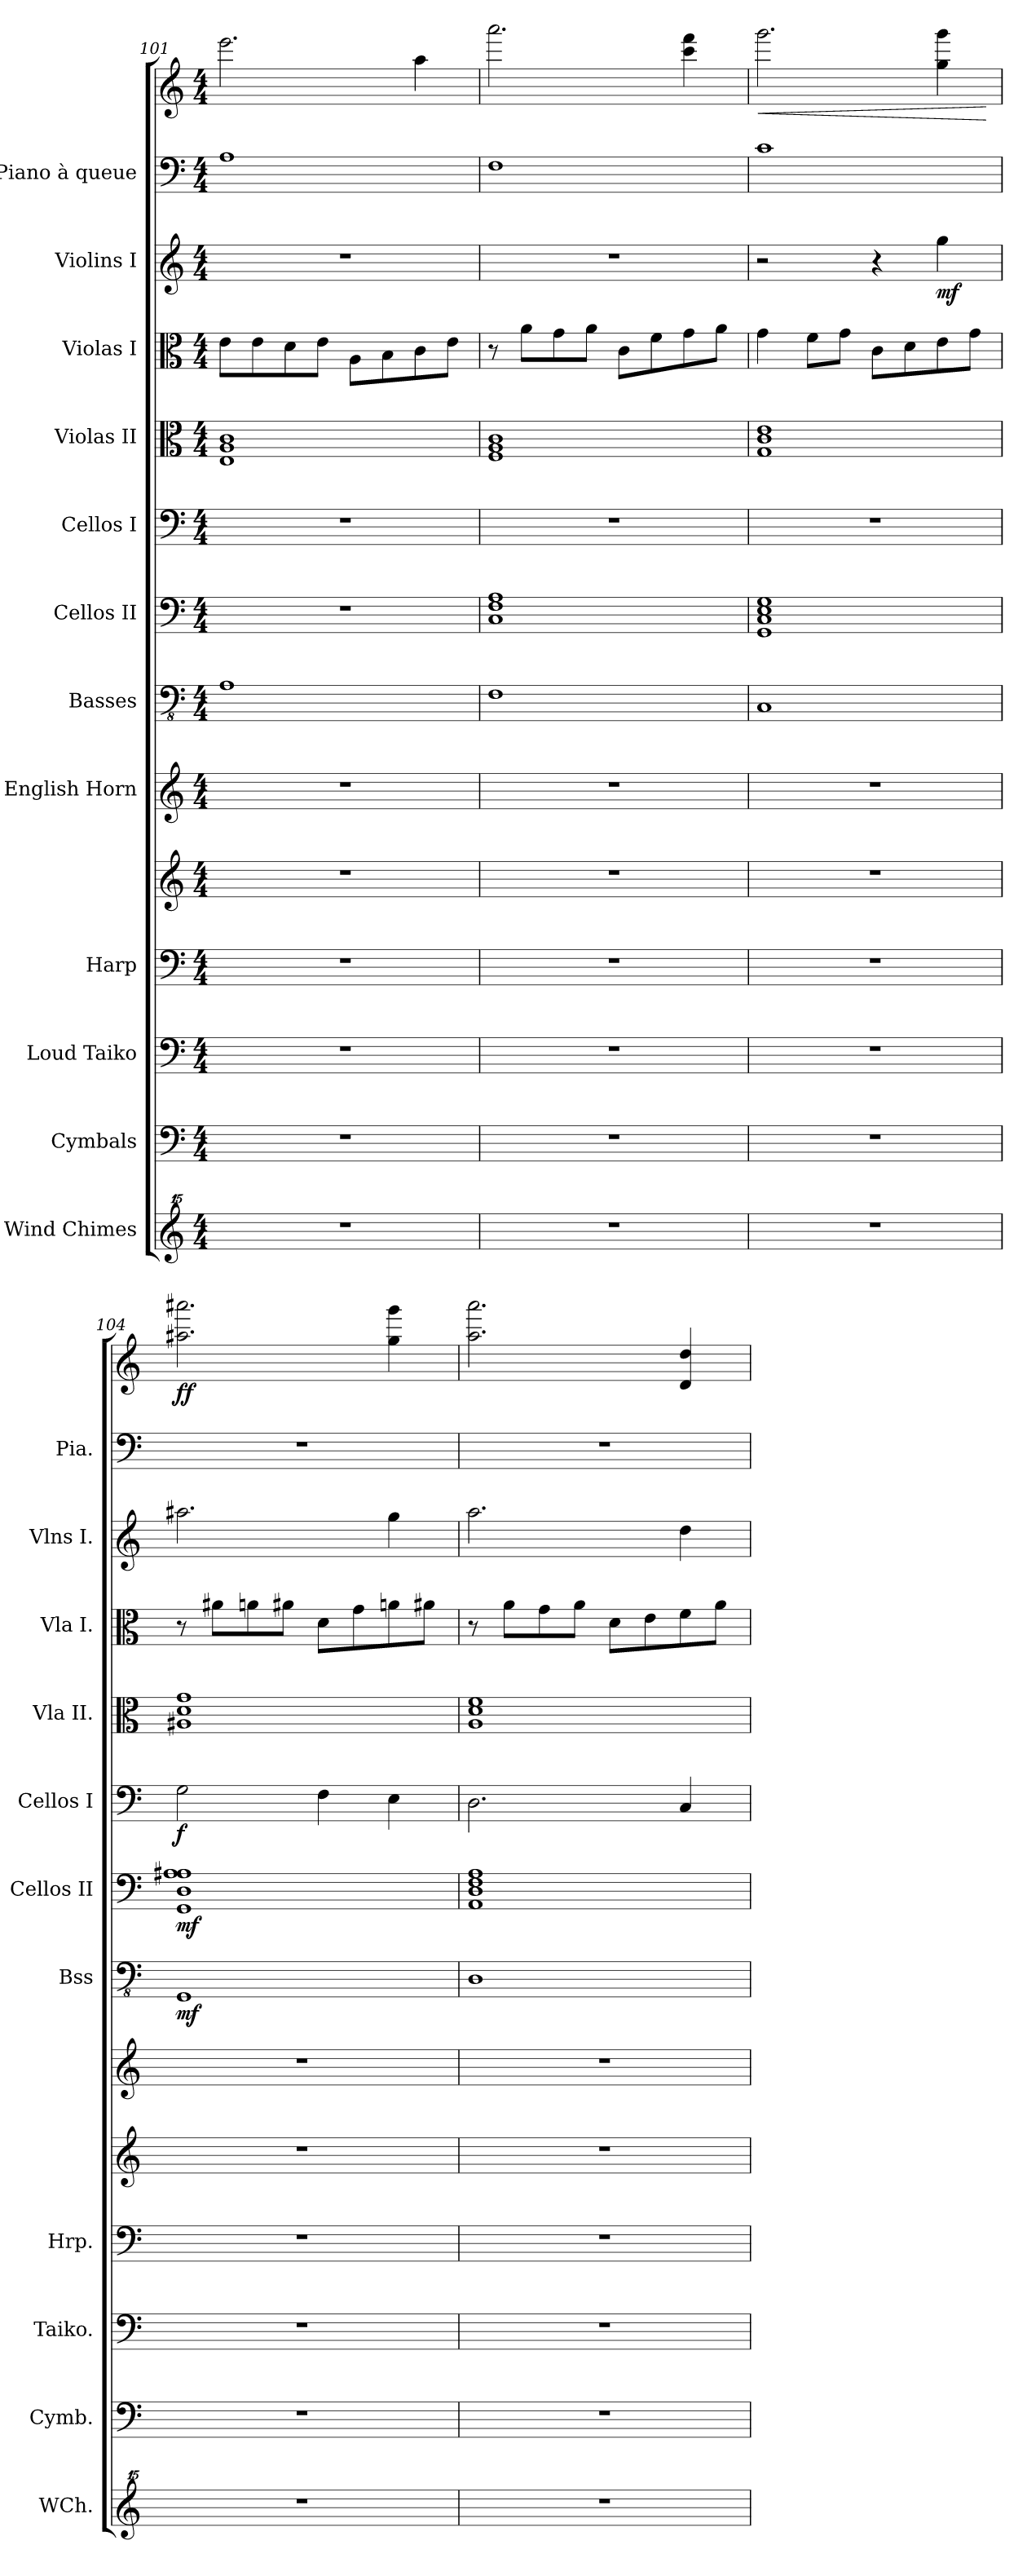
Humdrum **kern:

**kern	**kern	**kern	**kern	**kern	**kern	**kern	**dynam	**kern	**dynam	**kern	**dynam	**kern	**kern	**kern	**dynam	**kern	**kern	**dynam
*part12	*part11	*part10	*part9	*part9	*part8	*part7	*part7	*part6	*part6	*part5	*part5	*part4	*part3	*part2	*part2	*part1	*part1	*part1
*staff14	*staff13	*staff12	*staff11	*staff10	*staff9	*staff8	*staff8	*staff7	*staff7	*staff6	*staff6	*staff5	*staff4	*staff3	*staff3	*staff2	*staff1	*staff1/2
*I"Wind Chimes	*I"Cymbals	*I"Loud Taiko	*I"Harp	*	*I"English Horn	*I"Basses	*	*I"Cellos II	*	*I"Cellos I	*	*I"Violas II	*I"Violas I	*I"Violins I	*	*I"Piano à queue	*	*
*I'WCh.	*I'Cymb.	*I'Taiko.	*I'Hrp.	*	*	*I'Bss	*	*I'Cellos II	*	*I'Cellos I	*	*I'Vla II.	*I'Vla I.	*I'Vlns I.	*	*I'Pia.	*	*
!!LO:PB:g=z
*clefG^^2	*clefF4	*clefF4	*clefF4	*clefG2	*clefG2	*clefFv4	*	*clefF4	*	*clefF4	*	*clefC3	*clefC3	*clefG2	*	*clefF4	*clefG2	*
*k[]	*k[]	*k[]	*k[]	*k[]	*k[]	*k[]	*	*k[]	*	*k[]	*	*k[]	*k[]	*k[]	*	*k[]	*k[]	*
*M4/4	*M4/4	*M4/4	*M4/4	*M4/4	*M4/4	*M4/4	*	*M4/4	*	*M4/4	*	*M4/4	*M4/4	*M4/4	*	*M4/4	*M4/4	*
=101	=101	=101	=101	=101	=101	=101	=101	=101	=101	=101	=101	=101	=101	=101	=101	=101	=101	=101
1r	1r	1r	1r	1r	1r	1AA	.	1r	.	1r	.	1E 1A 1c	8e\L	1r	.	1A	2.eee\	.
.	.	.	.	.	.	.	.	.	.	.	.	.	8e\	.	.	.	.	.
.	.	.	.	.	.	.	.	.	.	.	.	.	8d\	.	.	.	.	.
.	.	.	.	.	.	.	.	.	.	.	.	.	8e\J	.	.	.	.	.
.	.	.	.	.	.	.	.	.	.	.	.	.	8A\L	.	.	.	.	.
.	.	.	.	.	.	.	.	.	.	.	.	.	8B\	.	.	.	.	.
*	*	*	*	*	*	*	*	*	*	*	*	*	*	*	*	*	*MM70	*
.	.	.	.	.	.	.	.	.	.	.	.	.	8c\	.	.	.	4aa\	.
.	.	.	.	.	.	.	.	.	.	.	.	.	8e\J	.	.	.	.	.
=102	=102	=102	=102	=102	=102	=102	=102	=102	=102	=102	=102	=102	=102	=102	=102	=102	=102	=102
*	*	*	*	*	*	*	*	*	*	*	*	*	*	*	*	*	*MM74	*
1r	1r	1r	1r	1r	1r	1FF	.	1C 1F 1A	.	1r	.	1F 1A 1c	8r	1r	.	1F	2.aaa\	.
.	.	.	.	.	.	.	.	.	.	.	.	.	8a\L	.	.	.	.	.
.	.	.	.	.	.	.	.	.	.	.	.	.	8g\	.	.	.	.	.
.	.	.	.	.	.	.	.	.	.	.	.	.	8a\J	.	.	.	.	.
.	.	.	.	.	.	.	.	.	.	.	.	.	8c\L	.	.	.	.	.
.	.	.	.	.	.	.	.	.	.	.	.	.	8f\	.	.	.	.	.
.	.	.	.	.	.	.	.	.	.	.	.	.	8g\	.	.	.	4ccc\ 4fff\	.
.	.	.	.	.	.	.	.	.	.	.	.	.	8a\J	.	.	.	.	.
=103	=103	=103	=103	=103	=103	=103	=103	=103	=103	=103	=103	=103	=103	=103	=103	=103	=103	=103
!	!	!	!	!	!	!	!	!	!	!	!	!	!	!	!	!	!	!LO:HP:b
1r	1r	1r	1r	1r	1r	1CC	.	1GG 1C 1E 1G	.	1r	.	1G 1c 1e	4g\	2r	.	1c	2.ggg\	<
.	.	.	.	.	.	.	.	.	.	.	.	.	8f\L	.	.	.	.	.
.	.	.	.	.	.	.	.	.	.	.	.	.	8g\J	.	.	.	.	.
.	.	.	.	.	.	.	.	.	.	.	.	.	8c\L	4r	.	.	.	.
.	.	.	.	.	.	.	.	.	.	.	.	.	8d\	.	.	.	.	.
!	!	!	!	!	!	!	!	!	!	!	!	!	!	!	!LO:DY:b	!	!	!
.	.	.	.	.	.	.	.	.	.	.	.	.	8e\	4gg\	mf	.	4gg\ 4ggg\	.
.	.	.	.	.	.	.	.	.	.	.	.	.	8g\J	.	.	.	.	.
.	.	.	.	.	.	.	.	.	.	.	.	.	.	.	.	.	.	[
=104	=104	=104	=104	=104	=104	=104	=104	=104	=104	=104	=104	=104	=104	=104	=104	=104	=104	=104
!	!	!	!	!	!	!	!LO:DY:b	!	!LO:DY:b	!	!LO:DY:b	!	!	!	!	!	!	!LO:DY:b
1r	1r	1r	1r	1r	1r	1GGG	mf	1GG 1D 1A 1A#X	mf	2G\	f	1A#X 1d 1g	8r	2.aa#X\	.	1r	2.aa#X\ 2.aaa#X\	ff
.	.	.	.	.	.	.	.	.	.	.	.	.	8a#X\L	.	.	.	.	.
.	.	.	.	.	.	.	.	.	.	.	.	.	8an\	.	.	.	.	.
.	.	.	.	.	.	.	.	.	.	.	.	.	8a#X\J	.	.	.	.	.
.	.	.	.	.	.	.	.	.	.	4F\	.	.	8d\L	.	.	.	.	.
.	.	.	.	.	.	.	.	.	.	.	.	.	8g\	.	.	.	.	.
.	.	.	.	.	.	.	.	.	.	4E\	.	.	8an\	4gg\	.	.	4gg\ 4ggg\	.
.	.	.	.	.	.	.	.	.	.	.	.	.	8a#X\J	.	.	.	.	.
!!LO:PB:g=z
=105	=105	=105	=105	=105	=105	=105	=105	=105	=105	=105	=105	=105	=105	=105	=105	=105	=105	=105
1r	1r	1r	1r	1r	1r	1DD	.	1AA 1D 1F 1A	.	2.D\	.	1A 1d 1f	8r	2.aa\	.	1r	2.aa\ 2.aaa\	.
.	.	.	.	.	.	.	.	.	.	.	.	.	8a\L	.	.	.	.	.
.	.	.	.	.	.	.	.	.	.	.	.	.	8g\	.	.	.	.	.
.	.	.	.	.	.	.	.	.	.	.	.	.	8a\J	.	.	.	.	.
.	.	.	.	.	.	.	.	.	.	.	.	.	8d\L	.	.	.	.	.
.	.	.	.	.	.	.	.	.	.	.	.	.	8e\	.	.	.	.	.
.	.	.	.	.	.	.	.	.	.	4C/	.	.	8f\	4dd\	.	.	4d/ 4dd/	.
.	.	.	.	.	.	.	.	.	.	.	.	.	8a\J	.	.	.	.	.
=	=	=	=	=	=	=	=	=	=	=	=	=	=	=	=	=	=	=
*-	*-	*-	*-	*-	*-	*-	*-	*-	*-	*-	*-	*-	*-	*-	*-	*-	*-	*-
